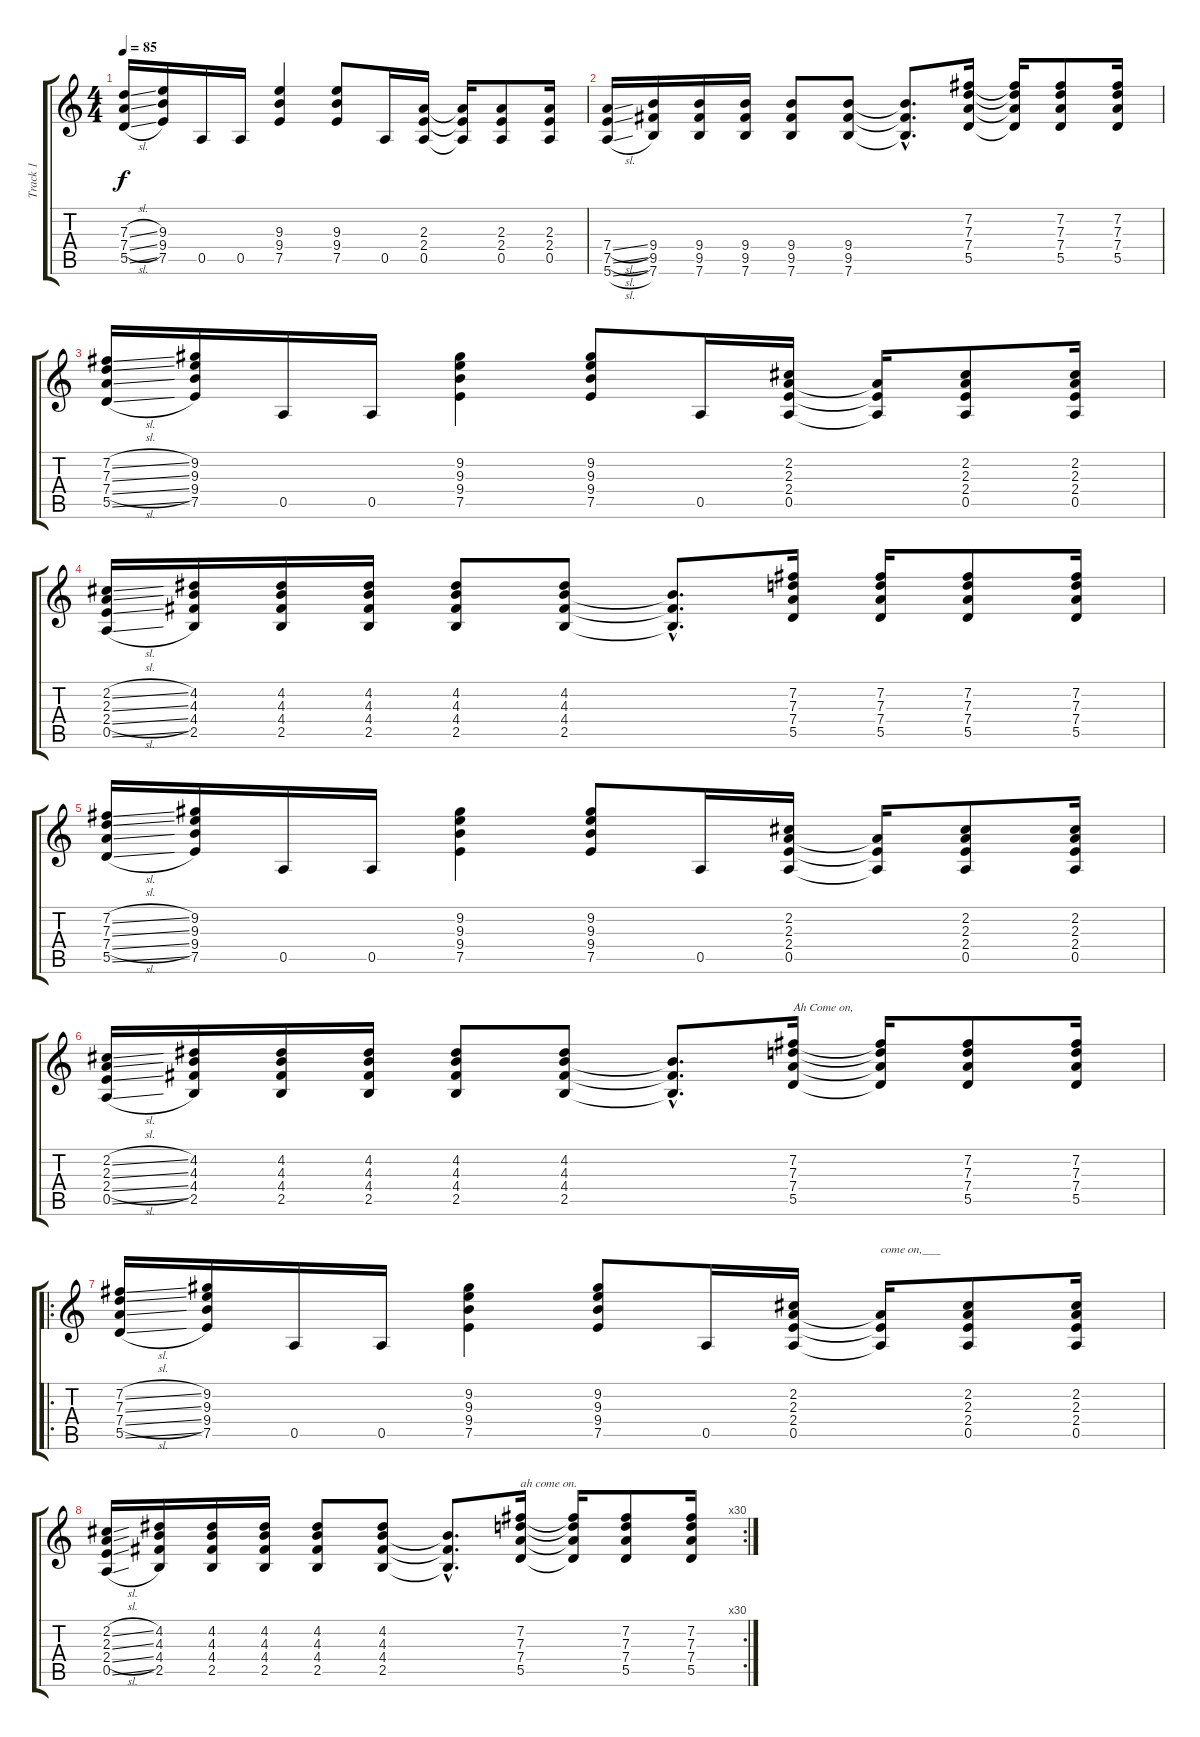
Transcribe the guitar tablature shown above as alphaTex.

\track ("Track 1" "Track 1") {instrument distortionguitar}
\staff {score tabs}
\tuning (E4 B3 G3 D3 A2 E2) {hide}
\ts (4 4)
\tempo 85
\clef g2
\ks c
(7.3{sl} 7.4{sl} 5.5{sl}).16{dy f} (9.3 9.4 7.5).16 0.5.16 0.5.16 (9.3 9.4 7.5).4 (9.3 9.4 7.5).8 0.5.16 (2.3 2.4 0.5).16 (2.3{t} 2.4{t} 0.5{t}).16 (2.3 2.4 0.5).8 (2.3 2.4 0.5).16 |
(7.4{sl} 7.5{sl} 5.6{sl}).16 (9.4 9.5 7.6).16 (9.4 9.5 7.6).16 (9.4 9.5 7.6).16 (9.4 9.5 7.6).8 (9.4 9.5 7.6).8 (9.4{hac t} 9.5{hac t} 7.6{hac t}).8{d} (7.2 7.3 7.4 5.5).16 (7.2{t} 7.3{t} 7.4{t} 5.5{t}).16 (7.2 7.3 7.4 5.5).8 (7.2 7.3 7.4 5.5).16 |
(7.2{sl} 7.3{sl} 7.4{sl} 5.5{sl}).16 (9.2 9.3 9.4 7.5).16 0.5.16 0.5.16 (9.2 9.3 9.4 7.5).4 (9.2 9.3 9.4 7.5).8 0.5.16 (2.2 2.3 2.4 0.5).16 (2.3{t} 2.4{t} 0.5{t}).16 (2.2 2.3 2.4 0.5).8 (2.2 2.3 2.4 0.5).16 |
(2.2{sl} 2.3{sl} 2.4{sl} 0.5{sl}).16 (4.2 4.3 4.4 2.5).16 (4.2 4.3 4.4 2.5).16 (4.2 4.3 4.4 2.5).16 (4.2 4.3 4.4 2.5).8 (4.2 4.3 4.4 2.5).8 (4.3{hac t} 4.4{hac t} 2.5{hac t}).8{d} (7.2 7.3 7.4 5.5).16 (7.2 7.3 7.4 5.5).16 (7.2 7.3 7.4 5.5).8 (7.2 7.3 7.4 5.5).16 |
(7.2{sl} 7.3{sl} 7.4{sl} 5.5{sl}).16 (9.2 9.3 9.4 7.5).16 0.5.16 0.5.16 (9.2 9.3 9.4 7.5).4 (9.2 9.3 9.4 7.5).8 0.5.16 (2.2 2.3 2.4 0.5).16 (2.3{t} 2.4{t} 0.5{t}).16 (2.2 2.3 2.4 0.5).8 (2.2 2.3 2.4 0.5).16 |
(2.2{sl} 2.3{sl} 2.4{sl} 0.5{sl}).16 (4.2 4.3 4.4 2.5).16 (4.2 4.3 4.4 2.5).16 (4.2 4.3 4.4 2.5).16 (4.2 4.3 4.4 2.5).8 (4.2 4.3 4.4 2.5).8 (4.3{hac t} 4.4{hac t} 2.5{hac t}).8{d} (7.2 7.3 7.4 5.5).16{txt "Ah Come on,"} (7.2{t} 7.3{t} 7.4{t} 5.5{t}).16 (7.2 7.3 7.4 5.5).8 (7.2 7.3 7.4 5.5).16 |
\ro
(7.2{sl} 7.3{sl} 7.4{sl} 5.5{sl}).16 (9.2 9.3 9.4 7.5).16 0.5.16 0.5.16 (9.2 9.3 9.4 7.5).4 (9.2 9.3 9.4 7.5).8 0.5.16 (2.2 2.3 2.4 0.5).16 (2.3{t} 2.4{t} 0.5{t}).16{txt "come on,___"} (2.2 2.3 2.4 0.5).8 (2.2 2.3 2.4 0.5).16 |
\rc 30
(2.2{sl} 2.3{sl} 2.4{sl} 0.5{sl}).16 (4.2 4.3 4.4 2.5).16 (4.2 4.3 4.4 2.5).16 (4.2 4.3 4.4 2.5).16 (4.2 4.3 4.4 2.5).8 (4.2 4.3 4.4 2.5).8 (4.3{hac t} 4.4{hac t} 2.5{hac t}).8{d} (7.2 7.3 7.4 5.5).16{txt "ah come on."} (7.2{t} 7.3{t} 7.4{t} 5.5{t}).16 (7.2 7.3 7.4 5.5).8 (7.2 7.3 7.4 5.5).16
